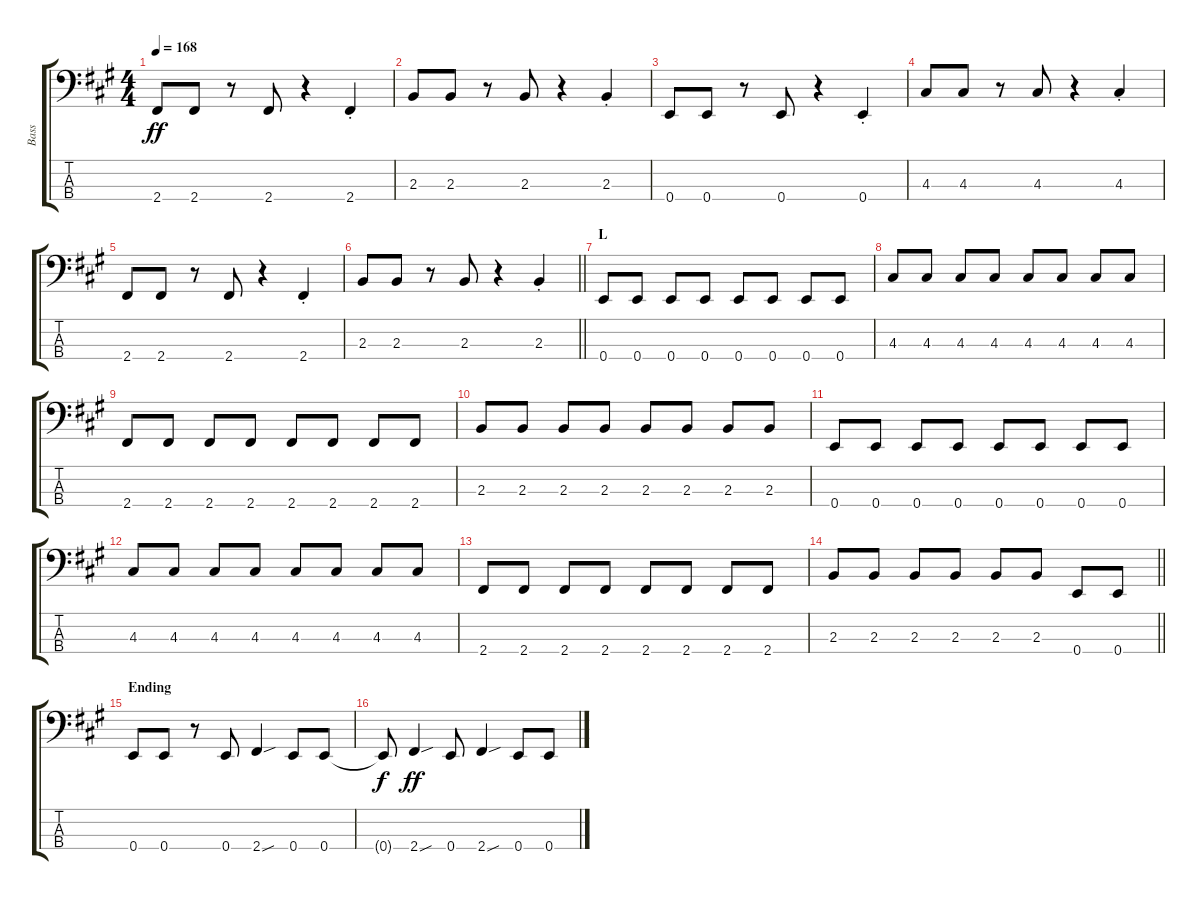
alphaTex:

\track ("Bass" "Bass") {instrument electricbassfinger}
\staff {score tabs}
\tuning (G2 D2 A1 E1) {hide}
\ts (4 4)
\tempo 168
\clef f4
\ks a
2.4.8{dy ff} 2.4.8 r.8 2.4.8 r.4 2.4{st}.4 |
2.3.8 2.3.8 r.8 2.3.8 r.4 2.3{st}.4 |
0.4.8 0.4.8 r.8 0.4.8 r.4 0.4{st}.4 |
4.3.8 4.3.8 r.8 4.3.8 r.4 4.3{st}.4 |
2.4.8 2.4.8 r.8 2.4.8 r.4 2.4{st}.4 |
\barLineRight lightlight
2.3.8 2.3.8 r.8 2.3.8 r.4 2.3{st}.4 |
\section ("" "L")
0.4.8 0.4.8 0.4.8 0.4.8 0.4.8 0.4.8 0.4.8 0.4.8 |
4.3.8 4.3.8 4.3.8 4.3.8 4.3.8 4.3.8 4.3.8 4.3.8 |
2.4.8 2.4.8 2.4.8 2.4.8 2.4.8 2.4.8 2.4.8 2.4.8 |
2.3.8 2.3.8 2.3.8 2.3.8 2.3.8 2.3.8 2.3.8 2.3.8 |
0.4.8 0.4.8 0.4.8 0.4.8 0.4.8 0.4.8 0.4.8 0.4.8 |
4.3.8 4.3.8 4.3.8 4.3.8 4.3.8 4.3.8 4.3.8 4.3.8 |
2.4.8 2.4.8 2.4.8 2.4.8 2.4.8 2.4.8 2.4.8 2.4.8 |
\barLineRight lightlight
2.3.8 2.3.8 2.3.8 2.3.8 2.3.8 2.3.8 0.4.8 0.4.8 |
\section ("" "Ending")
0.4.8 0.4.8 r.8 0.4.8 2.4{sou}.4 0.4.8 0.4.8 |
0.4{t}.8{dy f} 2.4{sou}.4{dy ff} 0.4.8 2.4{sou}.4 0.4.8 0.4.8
